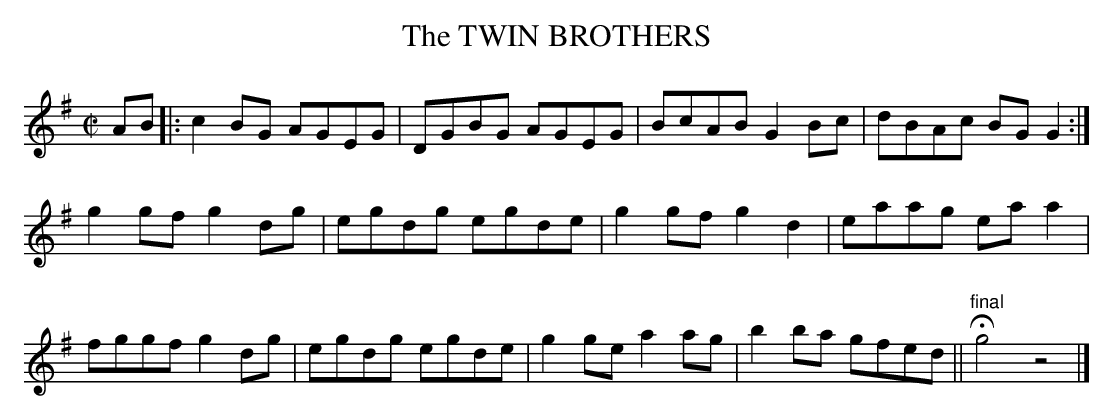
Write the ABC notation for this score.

X:1
T:TWIN BROTHERS, The
M:C|
L:1/8
K:G
AB|:c2BG AGEG|DGBG AGEG|BcAB G2Bc|dBAc BGG2:|
g2gf g2dg|egdg egde|g2gf g2d2|eaag eaa2|
fggf g2dg|egdg egde|g2ge a2ag|b2ba gfed||"final"Hg4z4|]
